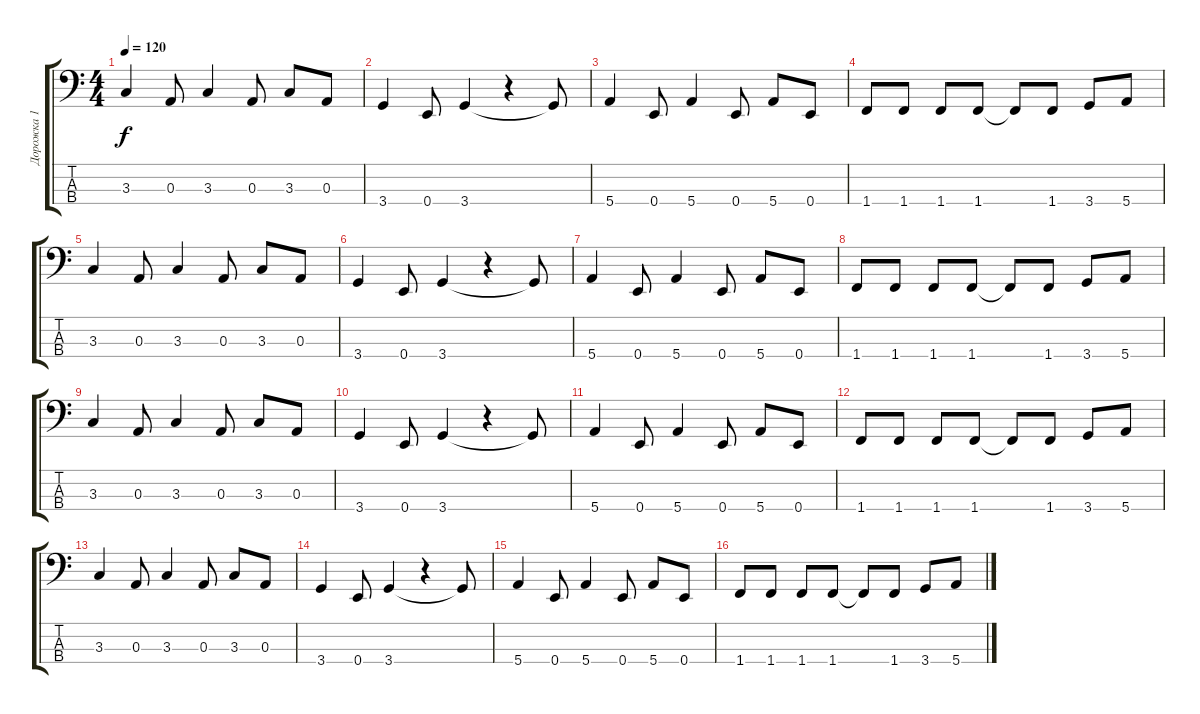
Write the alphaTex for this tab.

\track ("Дорожка 1" "Дорожка 1") {instrument electricbasspick}
\staff {score tabs}
\tuning (G2 D2 A1 E1) {hide}
\ts (4 4)
\tempo 120
\clef f4
\ks c
3.3.4{dy f instrument electricbasspick} 0.3.8 3.3.4 0.3.8 3.3.8 0.3.8 |
3.4.4 0.4.8 3.4.4 r.4 3.4{t}.8 |
5.4.4 0.4.8 5.4.4 0.4.8 5.4.8 0.4.8 |
1.4.8 1.4.8 1.4.8 1.4.8 1.4{t}.8 1.4.8 3.4.8 5.4.8 |
3.3.4 0.3.8 3.3.4 0.3.8 3.3.8 0.3.8 |
3.4.4 0.4.8 3.4.4 r.4 3.4{t}.8 |
5.4.4 0.4.8 5.4.4 0.4.8 5.4.8 0.4.8 |
1.4.8 1.4.8 1.4.8 1.4.8 1.4{t}.8 1.4.8 3.4.8 5.4.8 |
3.3.4 0.3.8 3.3.4 0.3.8 3.3.8 0.3.8 |
3.4.4 0.4.8 3.4.4 r.4 3.4{t}.8 |
5.4.4 0.4.8 5.4.4 0.4.8 5.4.8 0.4.8 |
1.4.8 1.4.8 1.4.8 1.4.8 1.4{t}.8 1.4.8 3.4.8 5.4.8 |
3.3.4 0.3.8 3.3.4 0.3.8 3.3.8 0.3.8 |
3.4.4 0.4.8 3.4.4 r.4 3.4{t}.8 |
5.4.4 0.4.8 5.4.4 0.4.8 5.4.8 0.4.8 |
1.4.8 1.4.8 1.4.8 1.4.8 1.4{t}.8 1.4.8 3.4.8 5.4.8
